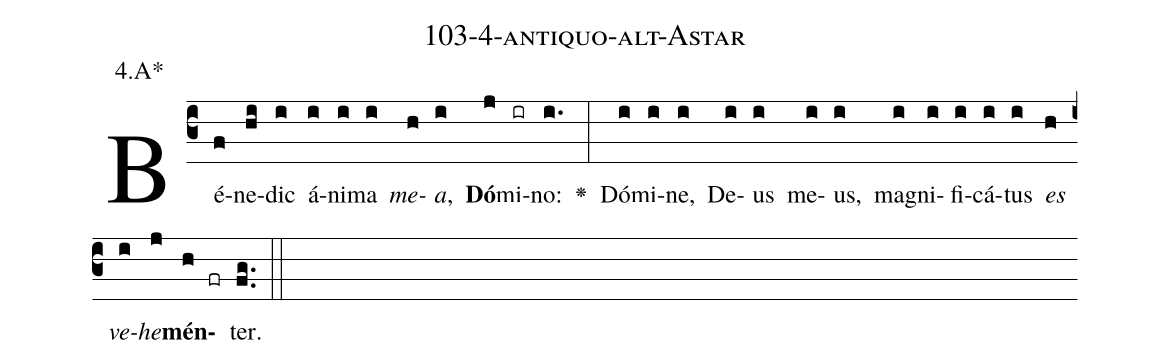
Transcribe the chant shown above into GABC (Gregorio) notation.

name: 103-4-antiquo-alt-Astar;
annotation: 4.A*;
%%
(c3)Bé(f)ne(hi)dic(i) á(i)ni(i)ma(i) <i>me</i>(h)<i>a</i>,(i) <b>Dó</b>(j)mi(ir)no:(i.) <v>\greheightstar</v>(:) Dó(i)mi(i)ne,(i) De(i)us(i) me(i)us,(i) ma(i)gni(i)fi(i)cá(i)tus(i) <i>es</i>(h) <i>ve</i>(i)<i>he</i>(j)<b>mén</b>(h fr)ter.(fg..) (::)


%E(i) u(h) o(i) u(j) a(h) e.(fg..) (::)
